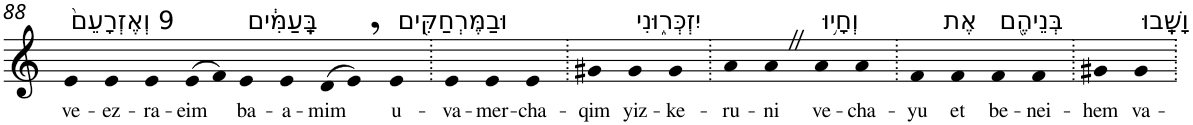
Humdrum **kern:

**kern	**text
*part1	*part1
*staff1	*staff1
*I"Piano	*
*I'Pno	*
!!LO:PB:g=z
*clefG2	*
*k[]	*
=88	=88
!LO:TX:a:t=9 וְאֶזְרָעֵם֙	!
!	!LO:LY:b
4e	ve-
!	!LO:LY:b
4e	-ez-
!	!LO:LY:b
4e	-ra-
!	!LO:LY:b
(>8e	-eim
8f)	.
!LO:TX:a:t=בָּֽעַמִּ֔ים	!
!	!LO:LY:b
4e	ba-
!	!LO:LY:b
4e	-a-
!	!LO:LY:b
(>8d	-mim
8e,)	.
!LO:TX:a:t=וּבַמֶּרְחַקִּ֖ים	!
!	!LO:LY:b
4e	u-
=89.	=89.
!	!LO:LY:b
4e	-va-
!	!LO:LY:b
4e	-mer-
!	!LO:LY:b
4e	-cha-
=90.	=90.
!	!LO:LY:b
4g#X	-qim
!LO:TX:a:t=יִזְכְּר֑וּנִי	!
!	!LO:LY:b
4g#	yiz-
!	!LO:LY:b
4g#	-ke-
=91.	=91.
!	!LO:LY:b
4a	-ru-
!	!LO:LY:b
4aZ	-ni
!LO:TX:a:t=וְחָי֥וּ	!
!	!LO:LY:b
4a	ve-
!	!LO:LY:b
4a	-cha-
=92.	=92.
!	!LO:LY:b
4f	-yu
!LO:TX:a:t=אֶת	!
!	!LO:LY:b
4f	et
!LO:TX:a:t=בְּנֵיהֶ֖ם	!
!	!LO:LY:b
4f	be-
!	!LO:LY:b
4f	-nei-
=93.	=93.
!	!LO:LY:b
4g#X	-hem
!LO:TX:a:t=וָשָֽׁבוּ	!
!	!LO:LY:b
4g#	va-
=.	=.
*-	*-
